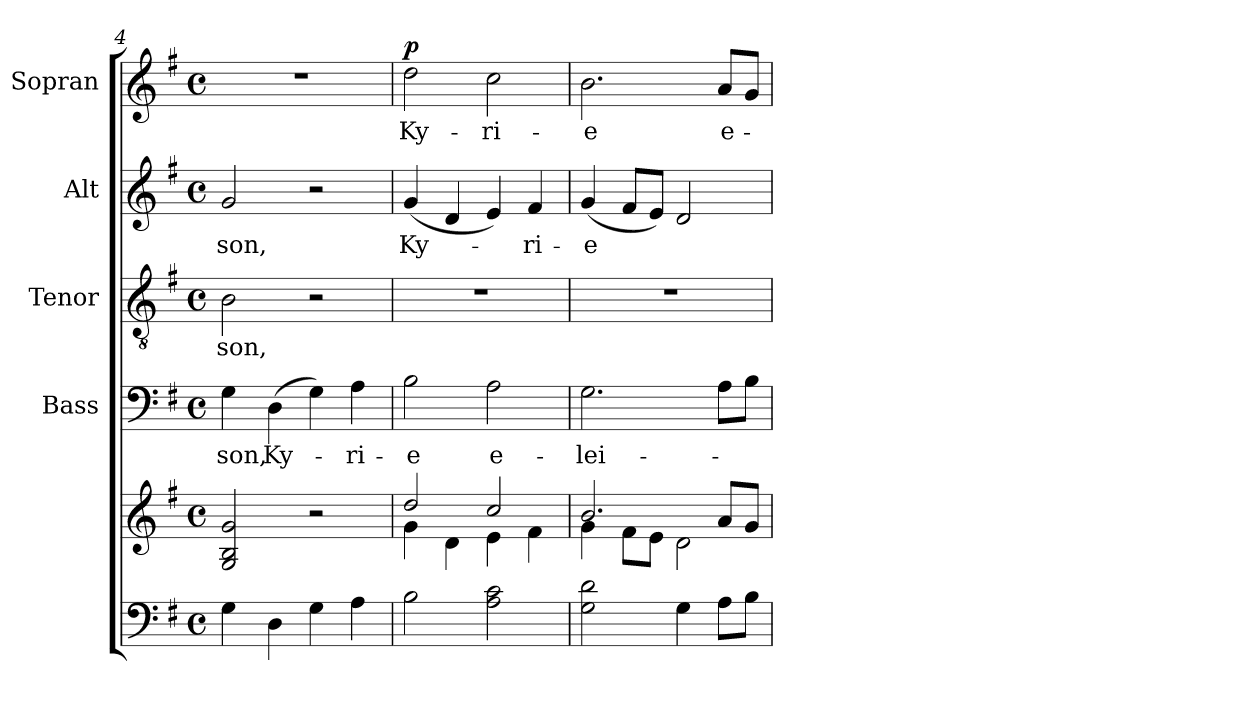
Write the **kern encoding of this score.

**kern	**kern	**kern	**text	**kern	**text	**kern	**text	**kern	**text	**dynam
*part5	*part5	*part4	*part4	*part3	*part3	*part2	*part2	*part1	*part1	*part1
*staff6	*staff5	*staff4	*staff4	*staff3	*staff3	*staff2	*staff2	*staff1	*staff1	*staff1
*	*	*I"Bass	*	*I"Tenor	*	*I"Alt	*	*I"Sopran	*	*
*	*	*I'B.	*	*I'T.	*	*I'A.	*	*I'S.	*	*
*clefF4	*clefG2	*clefF4	*	*clefGv2	*	*clefG2	*	*clefG2	*	*
*k[f#]	*k[f#]	*k[f#]	*	*k[f#]	*	*k[f#]	*	*k[f#]	*	*
*G:	*G:	*G:	*	*G:	*	*G:	*	*G:	*	*
*M4/4	*M4/4	*M4/4	*	*M4/4	*	*M4/4	*	*M4/4	*	*
*met(c)	*met(c)	*met(c)	*	*met(c)	*	*met(c)	*	*met(c)	*	*
=4	=4	=4	=4	=4	=4	=4	=4	=4	=4	=4
!	!	!	!LO:LY:b	!	!LO:LY:b	!	!LO:LY:b	!	!	!
4G\	2G/ 2B/ 2g/	4G\	-son,	2B\	-son,	2g/	-son,	1r	.	.
!	!	!	!LO:LY:b	!	!	!	!	!	!	!
4D\	.	(>4D\	Ky-	.	.	.	.	.	.	.
4G\	2r	4G\)	.	2r	.	2r	.	.	.	.
!	!	!	!LO:LY:b	!	!	!	!	!	!	!
4A\	.	4A\	-ri-	.	.	.	.	.	.	.
=5	=5	=5	=5	=5	=5	=5	=5	=5	=5	=5
*	*^	*	*	*	*	*	*	*	*	*
!	!	!	!	!LO:LY:b	!	!	!	!LO:LY:b	!	!LO:LY:b	!LO:DY:a
2B\	2dd/	4g\	2B\	-e	1r	.	(<4g/	Ky-	2dd\	Ky-	p
.	.	4d\	.	.	.	.	4d/	.	.	.	.
!	!	!	!	!LO:LY:b	!	!	!	!	!	!LO:LY:b	!
2A\ 2c\	2cc/	4e\	2A\	e-	.	.	4e/)	.	2cc\	-ri-	.
!	!	!	!	!	!	!	!	!LO:LY:b	!	!	!
.	.	4f#\	.	.	.	.	4f#/	-ri-	.	.	.
=6	=6	=6	=6	=6	=6	=6	=6	=6	=6	=6	=6
!	!	!	!	!LO:LY:b	!	!	!	!LO:LY:b	!	!LO:LY:b	!
2G\ 2d\	2.b/	4g\	2.G\	-lei-	1r	.	(<4g/	-e	2.b\	-e	.
.	.	8f#\L	.	.	.	.	8f#/L	.	.	.	.
.	.	8e\J	.	.	.	.	8e/J)	.	.	.	.
4G\	.	2d\	.	.	.	.	2d/	.	.	.	.
!	!	!	!	!	!	!	!	!	!	!LO:LY:b	!
8A\L	8a/L	.	8A\L	.	.	.	.	.	8a/L	e-	.
8B\J	8g/J	.	8B\J	.	.	.	.	.	8g/J	.	.
*	*v	*v	*	*	*	*	*	*	*	*	*
=	=	=	=	=	=	=	=	=	=	=
*-	*-	*-	*-	*-	*-	*-	*-	*-	*-	*-
